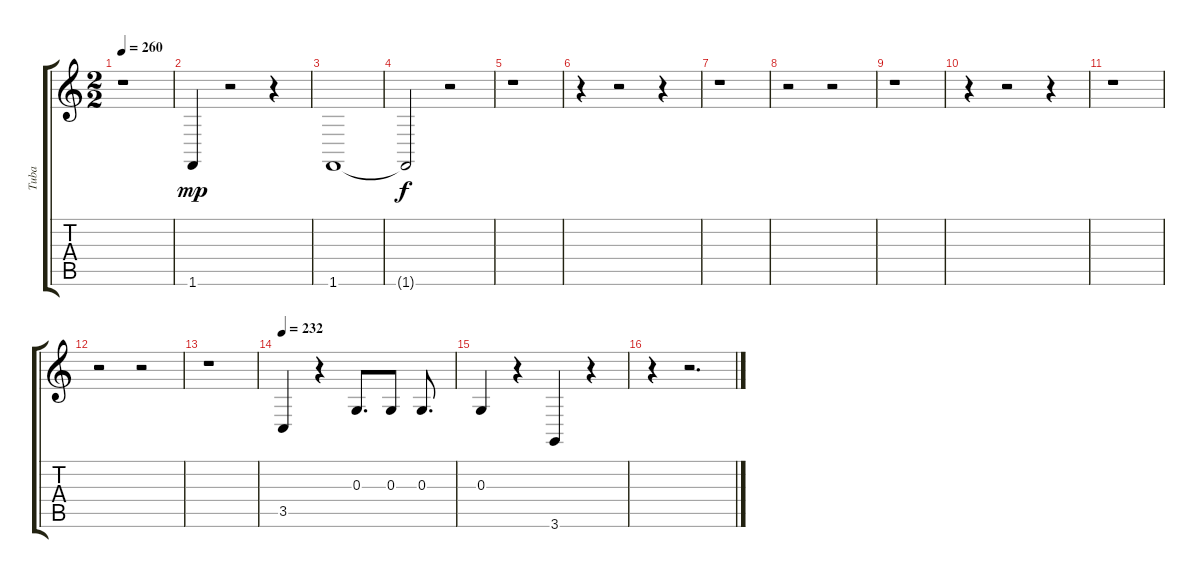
\track ("Tuba" "Tuba") {instrument tuba}
\staff {score tabs}
\tuning (E4 B3 G3 D3 A2 E2) {hide}
\ts (2 2)
\tempo 260
\clef g2
\ks c
r.1{dy f} |
1.6.4{dy mp} r.2 r.4 |
1.6.1 |
1.6{t}.2{dy f} r.2 |
r.1 |
r.4 r.2 r.4 |
r.1 |
r.2 r.2 |
r.1 |
r.4 r.2 r.4 |
r.1 |
r.2 r.2 |
r.1 |
\tempo 232
3.5.4 r.4 0.3.8{d} 0.3.8 0.3.8{d} |
0.3.4 r.4 3.6.4 r.4 |
r.4 r.2{d}
